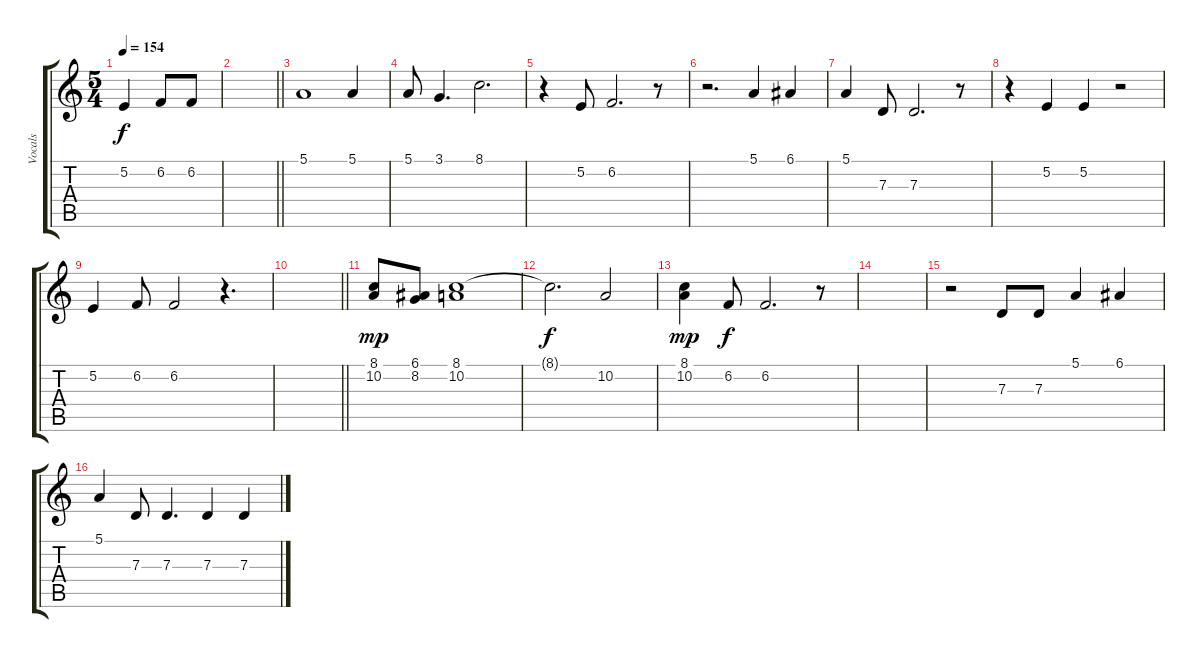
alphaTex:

\track ("Vocals" "Vocals") {instrument flute}
\staff {score tabs}
\tuning (E4 B3 G3 D3 A2 E2) {hide}
\ts (5 4)
\tempo 154
\clef g2
\ks c
5.2.4{dy f} 6.2.8 6.2.8 |
\barLineRight lightlight
|
5.1.1 5.1.4 |
5.1.8 3.1.4{d} 8.1.2{d} |
r.4 5.2.8 6.2.2{d} r.8 |
r.2{d} 5.1.4 6.1.4 |
5.1.4 7.3.8 7.3.2{d} r.8 |
r.4 5.2.4 5.2.4 r.2 |
5.2.4 6.2.8 6.2.2 r.4{d} |
\barLineRight lightlight
|
(8.1 10.2).8{dy mp} (6.1 8.2).8 (8.1 10.2).1 |
8.1{t}.2{d dy f} 10.2.2 |
(8.1 10.2).4{dy mp} 6.2.8{dy f} 6.2.2{d} r.8 |
|
r.2 7.3.8 7.3.8 5.1.4 6.1.4 |
5.1.4 7.3.8 7.3.4{d} 7.3.4 7.3.4
